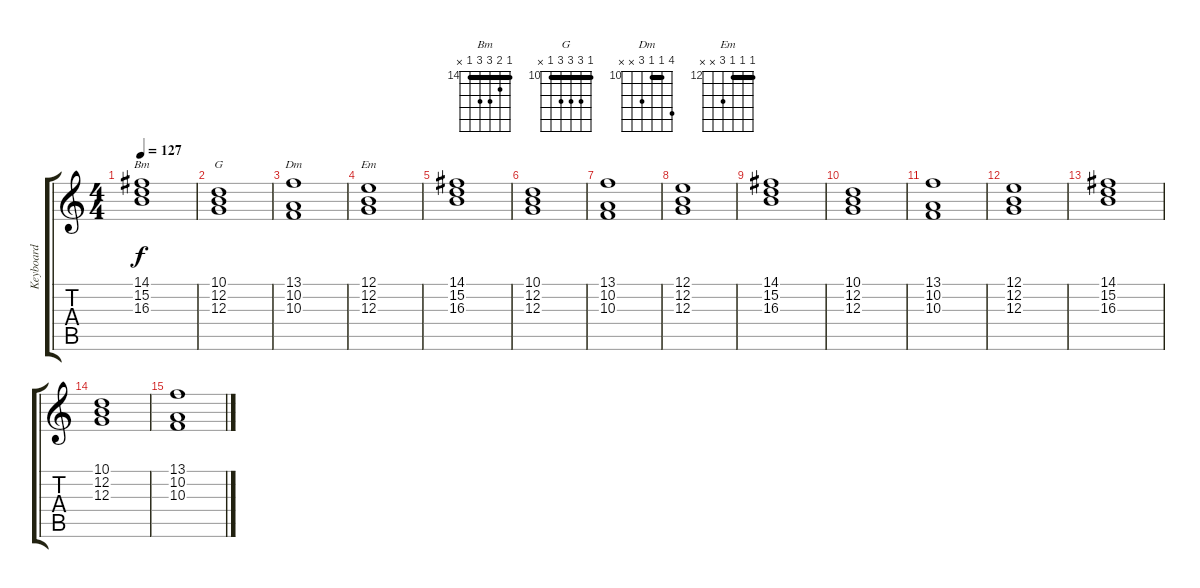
\track ("Keyboard" "Keyboard") {instrument stringensemble2}
\staff {score tabs}
\tuning (E4 B3 G3 D3 A2 E2) {hide}
\chord ("Bm" 14 15 16 16 14 x) {firstfret 14 barre 14}
\chord ("G" 10 12 12 12 10 x) {firstfret 10 barre 10}
\chord ("Dm" 13 10 10 12 x x) {firstfret 10 barre 10}
\chord ("Em" 12 12 12 14 x x) {firstfret 12 barre 12}
\ts (4 4)
\tempo 127
\clef g2
\ks c
(14.1 15.2 16.3).1{ch "Bm" dy f} |
(10.1 12.2 12.3).1{ch "G"} |
(13.1 10.2 10.3).1{ch "Dm"} |
(12.1 12.2 12.3).1{ch "Em"} |
(14.1 15.2 16.3).1 |
(10.1 12.2 12.3).1 |
(13.1 10.2 10.3).1 |
(12.1 12.2 12.3).1 |
(14.1 15.2 16.3).1 |
(10.1 12.2 12.3).1 |
(13.1 10.2 10.3).1 |
(12.1 12.2 12.3).1 |
(14.1 15.2 16.3).1 |
(10.1 12.2 12.3).1 |
(13.1 10.2 10.3).1
